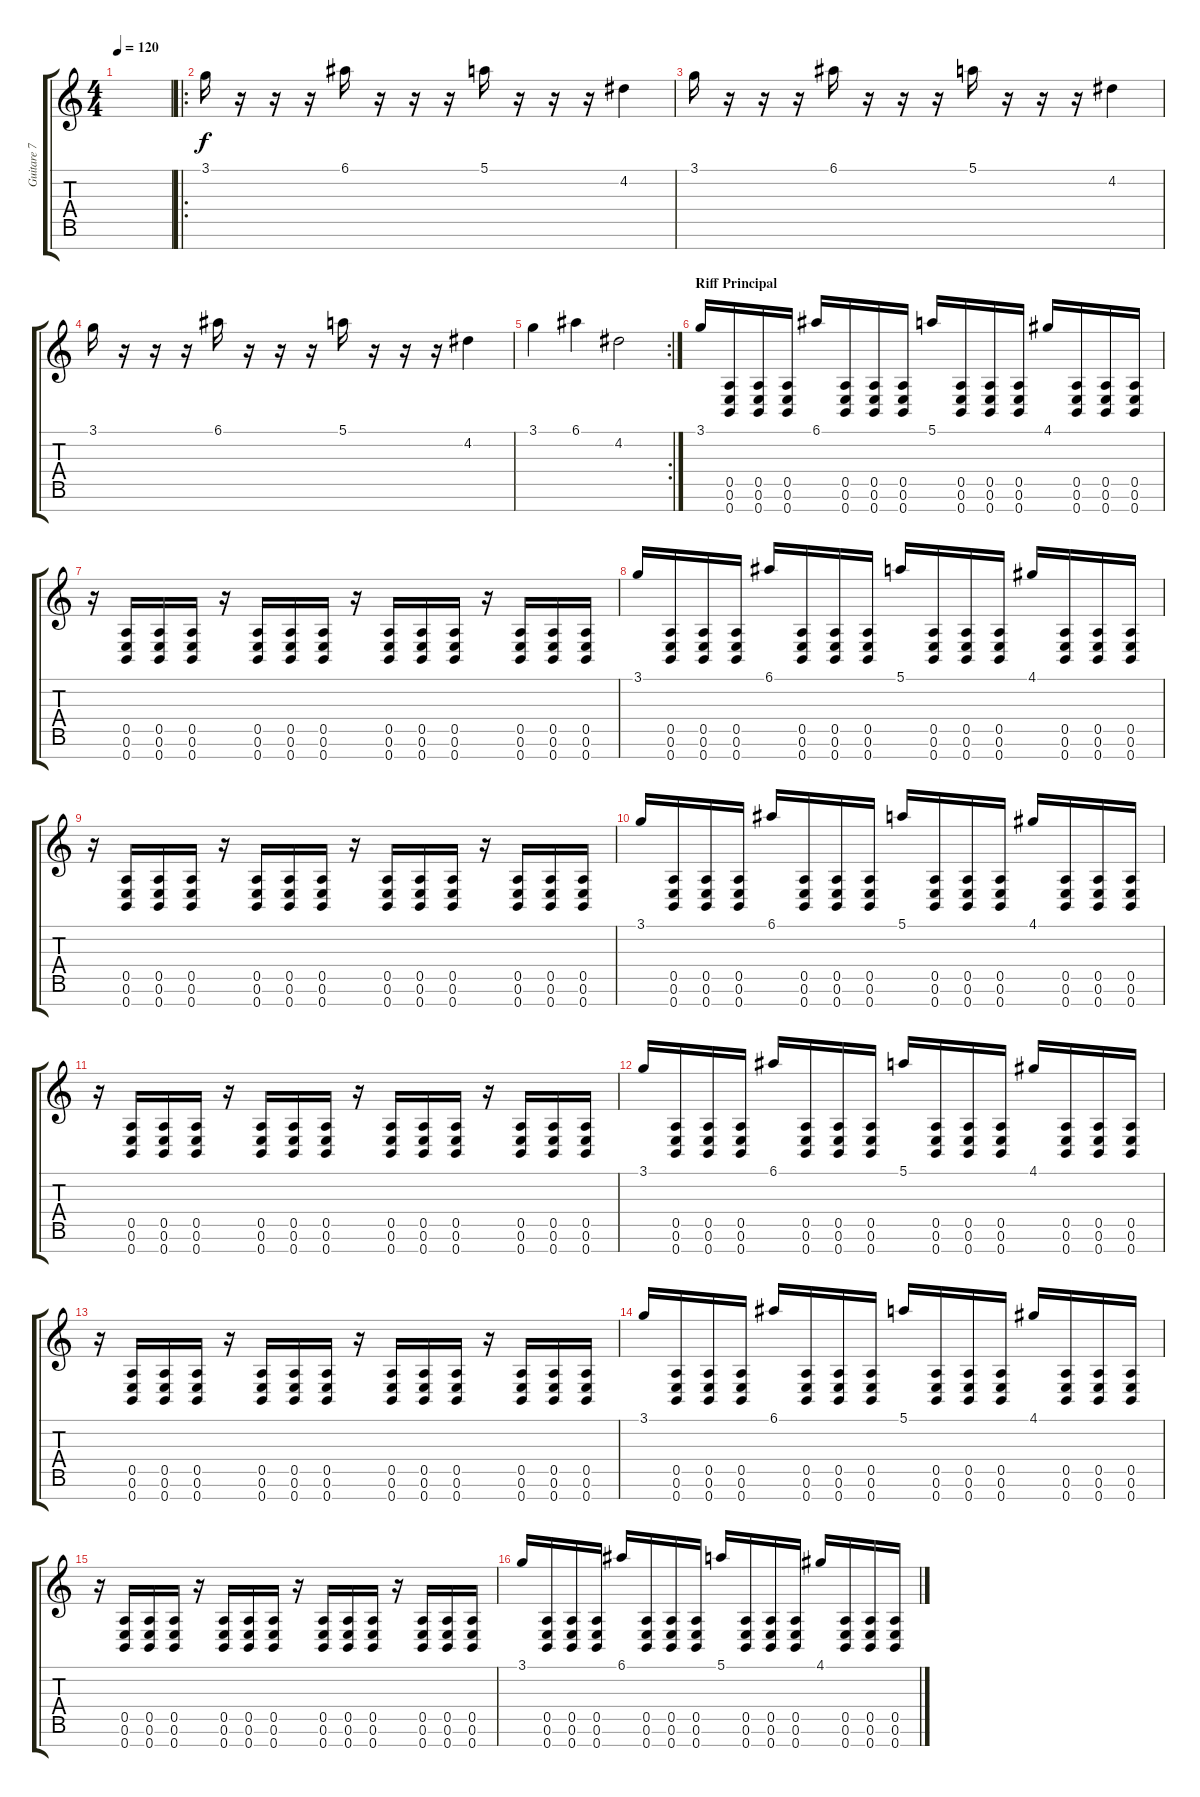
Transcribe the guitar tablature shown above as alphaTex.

\track ("Guitare 7 cordes B2" "Guitare 7 ") {instrument distortionguitar}
\staff {score tabs}
\tuning (E4 B3 G3 D3 A2 E2 B1) {hide}
\ts (4 4)
\tempo 120
\clef g2
\ks c
|
\ro
3.1.16 r.16 r.16 r.16 6.1.16 r.16 r.16 r.16 5.1.16 r.16 r.16 r.16 4.2.4 |
3.1.16 r.16 r.16 r.16 6.1.16 r.16 r.16 r.16 5.1.16 r.16 r.16 r.16 4.2.4 |
3.1.16 r.16 r.16 r.16 6.1.16 r.16 r.16 r.16 5.1.16 r.16 r.16 r.16 4.2.4 |
\rc 2
3.1.4 6.1.4 4.2.2 |
\section ("" "Riff Principal")
3.1.16 (0.5 0.6 0.7).16 (0.5 0.6 0.7).16 (0.5 0.6 0.7).16 6.1.16 (0.5 0.6 0.7).16 (0.5 0.6 0.7).16 (0.5 0.6 0.7).16 5.1.16 (0.5 0.6 0.7).16 (0.5 0.6 0.7).16 (0.5 0.6 0.7).16 4.1.16 (0.5 0.6 0.7).16 (0.5 0.6 0.7).16 (0.5 0.6 0.7).16 |
r.16 (0.5 0.6 0.7).16 (0.5 0.6 0.7).16 (0.5 0.6 0.7).16 r.16 (0.5 0.6 0.7).16 (0.5 0.6 0.7).16 (0.5 0.6 0.7).16 r.16 (0.5 0.6 0.7).16 (0.5 0.6 0.7).16 (0.5 0.6 0.7).16 r.16 (0.5 0.6 0.7).16 (0.5 0.6 0.7).16 (0.5 0.6 0.7).16 |
3.1.16 (0.5 0.6 0.7).16 (0.5 0.6 0.7).16 (0.5 0.6 0.7).16 6.1.16 (0.5 0.6 0.7).16 (0.5 0.6 0.7).16 (0.5 0.6 0.7).16 5.1.16 (0.5 0.6 0.7).16 (0.5 0.6 0.7).16 (0.5 0.6 0.7).16 4.1.16 (0.5 0.6 0.7).16 (0.5 0.6 0.7).16 (0.5 0.6 0.7).16 |
r.16 (0.5 0.6 0.7).16 (0.5 0.6 0.7).16 (0.5 0.6 0.7).16 r.16 (0.5 0.6 0.7).16 (0.5 0.6 0.7).16 (0.5 0.6 0.7).16 r.16 (0.5 0.6 0.7).16 (0.5 0.6 0.7).16 (0.5 0.6 0.7).16 r.16 (0.5 0.6 0.7).16 (0.5 0.6 0.7).16 (0.5 0.6 0.7).16 |
3.1.16 (0.5 0.6 0.7).16 (0.5 0.6 0.7).16 (0.5 0.6 0.7).16 6.1.16 (0.5 0.6 0.7).16 (0.5 0.6 0.7).16 (0.5 0.6 0.7).16 5.1.16 (0.5 0.6 0.7).16 (0.5 0.6 0.7).16 (0.5 0.6 0.7).16 4.1.16 (0.5 0.6 0.7).16 (0.5 0.6 0.7).16 (0.5 0.6 0.7).16 |
r.16 (0.5 0.6 0.7).16 (0.5 0.6 0.7).16 (0.5 0.6 0.7).16 r.16 (0.5 0.6 0.7).16 (0.5 0.6 0.7).16 (0.5 0.6 0.7).16 r.16 (0.5 0.6 0.7).16 (0.5 0.6 0.7).16 (0.5 0.6 0.7).16 r.16 (0.5 0.6 0.7).16 (0.5 0.6 0.7).16 (0.5 0.6 0.7).16 |
3.1.16 (0.5 0.6 0.7).16 (0.5 0.6 0.7).16 (0.5 0.6 0.7).16 6.1.16 (0.5 0.6 0.7).16 (0.5 0.6 0.7).16 (0.5 0.6 0.7).16 5.1.16 (0.5 0.6 0.7).16 (0.5 0.6 0.7).16 (0.5 0.6 0.7).16 4.1.16 (0.5 0.6 0.7).16 (0.5 0.6 0.7).16 (0.5 0.6 0.7).16 |
r.16 (0.5 0.6 0.7).16 (0.5 0.6 0.7).16 (0.5 0.6 0.7).16 r.16 (0.5 0.6 0.7).16 (0.5 0.6 0.7).16 (0.5 0.6 0.7).16 r.16 (0.5 0.6 0.7).16 (0.5 0.6 0.7).16 (0.5 0.6 0.7).16 r.16 (0.5 0.6 0.7).16 (0.5 0.6 0.7).16 (0.5 0.6 0.7).16 |
3.1.16 (0.5 0.6 0.7).16 (0.5 0.6 0.7).16 (0.5 0.6 0.7).16 6.1.16 (0.5 0.6 0.7).16 (0.5 0.6 0.7).16 (0.5 0.6 0.7).16 5.1.16 (0.5 0.6 0.7).16 (0.5 0.6 0.7).16 (0.5 0.6 0.7).16 4.1.16 (0.5 0.6 0.7).16 (0.5 0.6 0.7).16 (0.5 0.6 0.7).16 |
r.16 (0.5 0.6 0.7).16 (0.5 0.6 0.7).16 (0.5 0.6 0.7).16 r.16 (0.5 0.6 0.7).16 (0.5 0.6 0.7).16 (0.5 0.6 0.7).16 r.16 (0.5 0.6 0.7).16 (0.5 0.6 0.7).16 (0.5 0.6 0.7).16 r.16 (0.5 0.6 0.7).16 (0.5 0.6 0.7).16 (0.5 0.6 0.7).16 |
3.1.16 (0.5 0.6 0.7).16 (0.5 0.6 0.7).16 (0.5 0.6 0.7).16 6.1.16 (0.5 0.6 0.7).16 (0.5 0.6 0.7).16 (0.5 0.6 0.7).16 5.1.16 (0.5 0.6 0.7).16 (0.5 0.6 0.7).16 (0.5 0.6 0.7).16 4.1.16 (0.5 0.6 0.7).16 (0.5 0.6 0.7).16 (0.5 0.6 0.7).16
